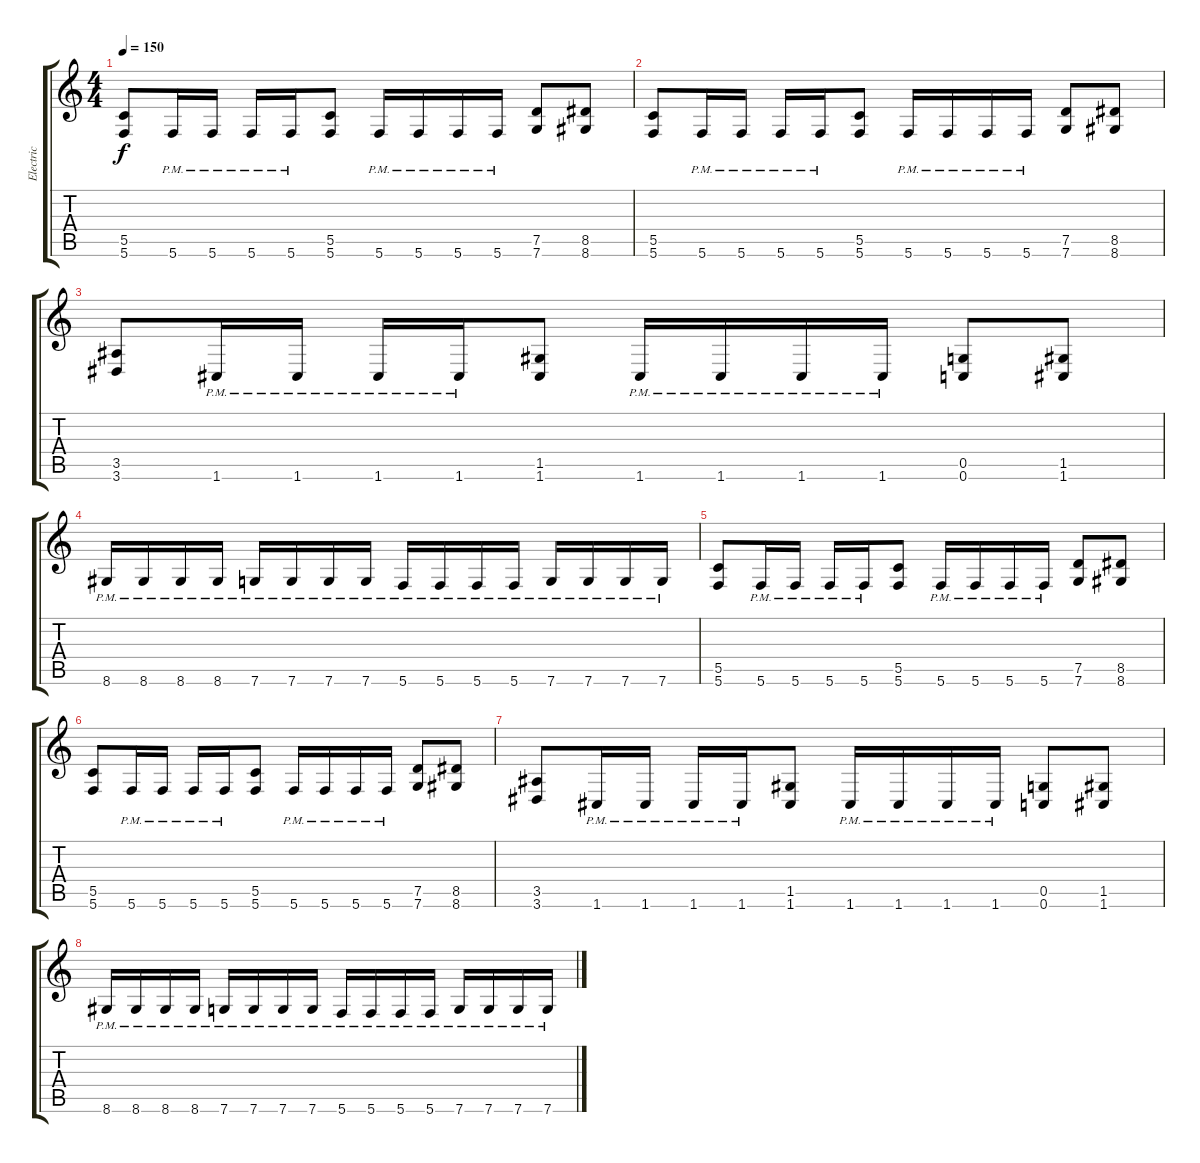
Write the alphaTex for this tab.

\track ("Electric" "Electric") {instrument distortionguitar}
\staff {score tabs}
\tuning (D4 A3 F3 C3 G2 C2) {hide}
\ts (4 4)
\tempo 150
\clef g2
\ks c
(5.5 5.6).8{dy f instrument distortionguitar} 5.6{pm}.16 5.6{pm}.16 5.6{pm}.16 5.6{pm}.16 (5.5 5.6).8 5.6{pm}.16 5.6{pm}.16 5.6{pm}.16 5.6{pm}.16 (7.5 7.6).8 (8.5 8.6).8 |
(5.5 5.6).8 5.6{pm}.16 5.6{pm}.16 5.6{pm}.16 5.6{pm}.16 (5.5 5.6).8 5.6{pm}.16 5.6{pm}.16 5.6{pm}.16 5.6{pm}.16 (7.5 7.6).8 (8.5 8.6).8 |
(3.5 3.6).8 1.6{pm}.16 1.6{pm}.16 1.6{pm}.16 1.6{pm}.16 (1.5 1.6).8 1.6{pm}.16 1.6{pm}.16 1.6{pm}.16 1.6{pm}.16 (0.5 0.6).8 (1.5 1.6).8 |
8.6{pm}.16 8.6{pm}.16 8.6{pm}.16 8.6{pm}.16 7.6{pm}.16 7.6{pm}.16 7.6{pm}.16 7.6{pm}.16 5.6{pm}.16 5.6{pm}.16 5.6{pm}.16 5.6{pm}.16 7.6{pm}.16 7.6{pm}.16 7.6{pm}.16 7.6{pm}.16 |
(5.5 5.6).8 5.6{pm}.16 5.6{pm}.16 5.6{pm}.16 5.6{pm}.16 (5.5 5.6).8 5.6{pm}.16 5.6{pm}.16 5.6{pm}.16 5.6{pm}.16 (7.5 7.6).8 (8.5 8.6).8 |
(5.5 5.6).8 5.6{pm}.16 5.6{pm}.16 5.6{pm}.16 5.6{pm}.16 (5.5 5.6).8 5.6{pm}.16 5.6{pm}.16 5.6{pm}.16 5.6{pm}.16 (7.5 7.6).8 (8.5 8.6).8 |
(3.5 3.6).8 1.6{pm}.16 1.6{pm}.16 1.6{pm}.16 1.6{pm}.16 (1.5 1.6).8 1.6{pm}.16 1.6{pm}.16 1.6{pm}.16 1.6{pm}.16 (0.5 0.6).8 (1.5 1.6).8 |
8.6{pm}.16 8.6{pm}.16 8.6{pm}.16 8.6{pm}.16 7.6{pm}.16 7.6{pm}.16 7.6{pm}.16 7.6{pm}.16 5.6{pm}.16 5.6{pm}.16 5.6{pm}.16 5.6{pm}.16 7.6{pm}.16 7.6{pm}.16 7.6{pm}.16 7.6{pm}.16
